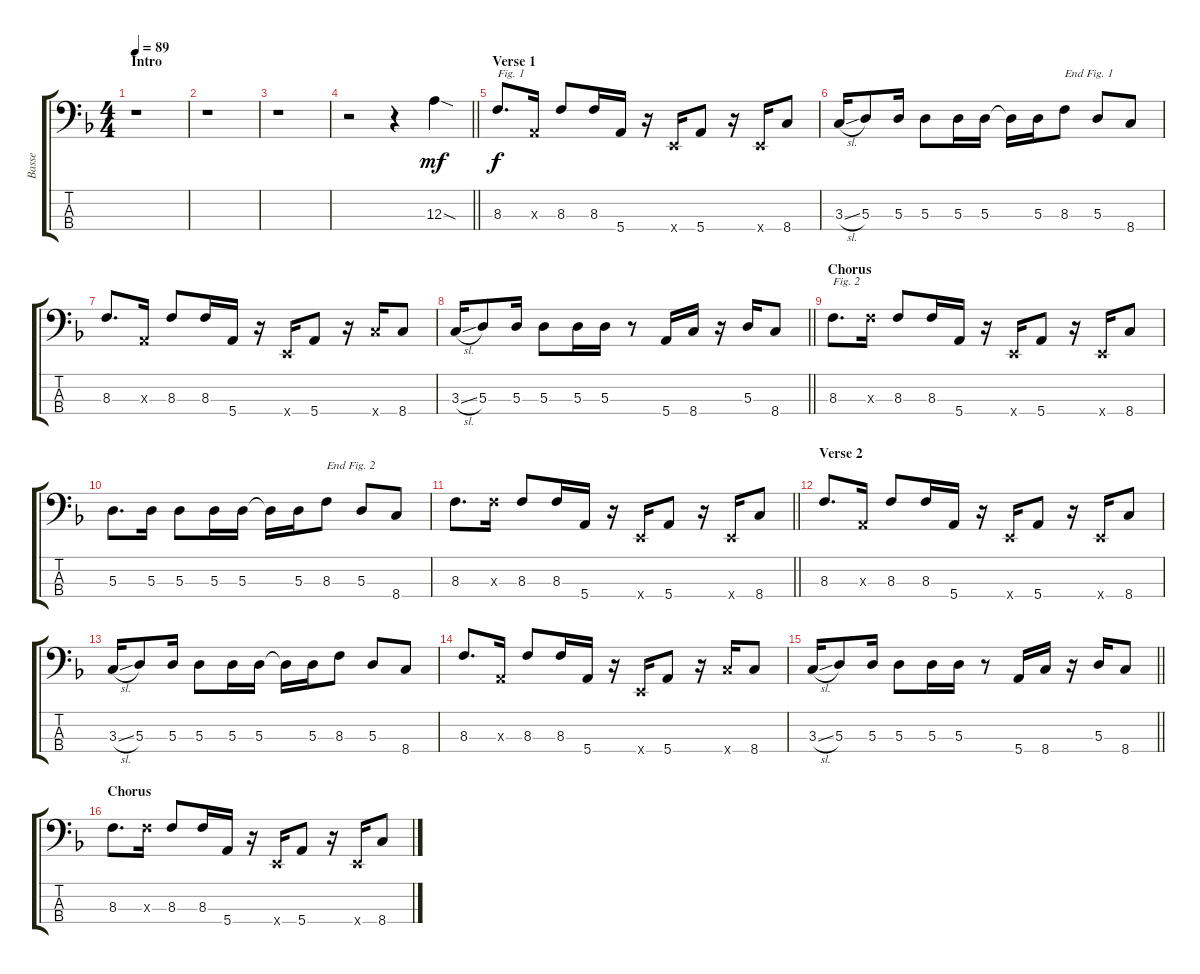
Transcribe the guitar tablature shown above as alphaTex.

\track ("Basse" "Basse") {instrument electricbassfinger}
\staff {score tabs}
\tuning (G2 D2 A1 E1) {hide}
\ts (4 4)
\section ("" "Intro")
\tempo 89
\clef f4
\ks f
r.1{dy mf instrument electricbassfinger} |
r.1 |
r.1 |
\barLineRight lightlight
r.2 r.4 12.3{sod}.4 |
\section ("" "Verse 1")
8.3.8{d txt "Fig. 1" dy f} 0.3{x}.16 8.3.8 8.3.16 5.4.16 r.16 0.4{x}.16 5.4.8 r.16 0.4{x}.16 8.4.8 |
3.3{sl}.16 5.3.8 5.3.16 5.3.8 5.3.16 5.3.16 5.3{t}.16 5.3.16 8.3.8{txt "End Fig. 1"} 5.3.8 8.4.8 |
8.3.8{d} 0.3{x}.16 8.3.8 8.3.16 5.4.16 r.16 0.4{x}.16 5.4.8 r.16 8.4{x}.16 8.4.8 |
\barLineRight lightlight
3.3{sl}.16 5.3.8 5.3.16 5.3.8 5.3.16 5.3.16 r.8 5.4.16 8.4.16 r.16 5.3.16 8.4.8 |
\section ("" "Chorus")
8.3.8{d txt "Fig. 2"} 8.3{x}.16 8.3.8 8.3.16 5.4.16 r.16 0.4{x}.16 5.4.8 r.16 0.4{x}.16 8.4.8 |
5.3.8{d} 5.3.16 5.3.8 5.3.16 5.3.16 5.3{t}.16 5.3.16 8.3.8{txt "End Fig. 2"} 5.3.8 8.4.8 |
\barLineRight lightlight
8.3.8{d} 8.3{x}.16 8.3.8 8.3.16 5.4.16 r.16 0.4{x}.16 5.4.8 r.16 0.4{x}.16 8.4.8 |
\section ("" "Verse 2")
8.3.8{d} 0.3{x}.16 8.3.8 8.3.16 5.4.16 r.16 0.4{x}.16 5.4.8 r.16 0.4{x}.16 8.4.8 |
3.3{sl}.16 5.3.8 5.3.16 5.3.8 5.3.16 5.3.16 5.3{t}.16 5.3.16 8.3.8 5.3.8 8.4.8 |
8.3.8{d} 0.3{x}.16 8.3.8 8.3.16 5.4.16 r.16 0.4{x}.16 5.4.8 r.16 8.4{x}.16 8.4.8 |
\barLineRight lightlight
3.3{sl}.16 5.3.8 5.3.16 5.3.8 5.3.16 5.3.16 r.8 5.4.16 8.4.16 r.16 5.3.16 8.4.8 |
\section ("" "Chorus")
8.3.8{d} 8.3{x}.16 8.3.8 8.3.16 5.4.16 r.16 0.4{x}.16 5.4.8 r.16 0.4{x}.16 8.4.8
